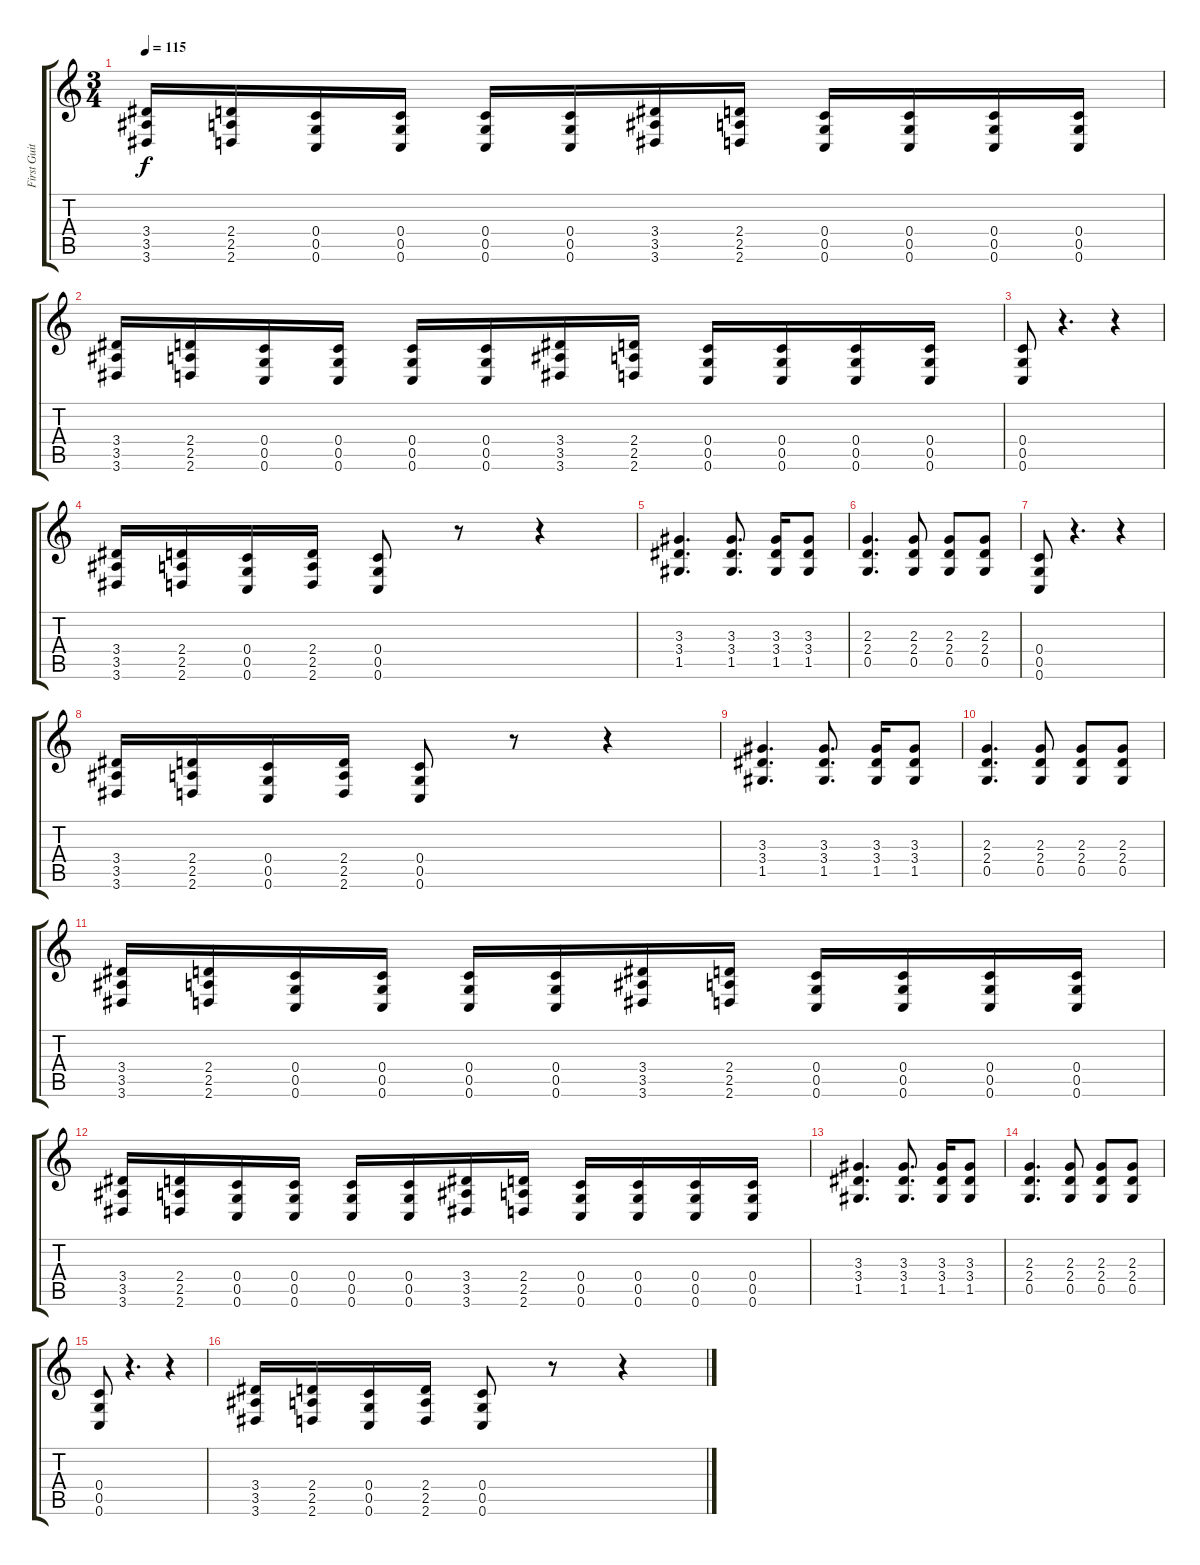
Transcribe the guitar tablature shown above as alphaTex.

\track ("First Guitar" "First Guit") {instrument electricguitarclean}
\staff {score tabs}
\tuning (D4 A3 F3 C3 G2 C2) {hide}
\ts (3 4)
\tempo 115
\clef g2
\ks c
(3.4 3.5 3.6).16{dy f} (2.4 2.5 2.6).16 (0.4 0.5 0.6).16 (0.4 0.5 0.6).16 (0.4 0.5 0.6).16 (0.4 0.5 0.6).16 (3.4 3.5 3.6).16 (2.4 2.5 2.6).16 (0.4 0.5 0.6).16 (0.4 0.5 0.6).16 (0.4 0.5 0.6).16 (0.4 0.5 0.6).16 |
(3.4 3.5 3.6).16 (2.4 2.5 2.6).16 (0.4 0.5 0.6).16 (0.4 0.5 0.6).16 (0.4 0.5 0.6).16 (0.4 0.5 0.6).16 (3.4 3.5 3.6).16 (2.4 2.5 2.6).16 (0.4 0.5 0.6).16 (0.4 0.5 0.6).16 (0.4 0.5 0.6).16 (0.4 0.5 0.6).16 |
(0.4 0.5 0.6).8{instrument distortionguitar} r.4{d} r.4 |
(3.4 3.5 3.6).16 (2.4 2.5 2.6).16 (0.4 0.5 0.6).16 (2.4 2.5 2.6).16 (0.4 0.5 0.6).8 r.8 r.4 |
(3.3 3.4 1.5).4{d} (3.3 3.4 1.5).8{d} (3.3 3.4 1.5).16 (3.3 3.4 1.5).8 |
(2.3 2.4 0.5).4{d} (2.3 2.4 0.5).8 (2.3 2.4 0.5).8 (2.3 2.4 0.5).8 |
(0.4 0.5 0.6).8{instrument distortionguitar} r.4{d} r.4 |
(3.4 3.5 3.6).16 (2.4 2.5 2.6).16 (0.4 0.5 0.6).16 (2.4 2.5 2.6).16 (0.4 0.5 0.6).8 r.8 r.4 |
(3.3 3.4 1.5).4{d} (3.3 3.4 1.5).8{d} (3.3 3.4 1.5).16 (3.3 3.4 1.5).8 |
(2.3 2.4 0.5).4{d} (2.3 2.4 0.5).8 (2.3 2.4 0.5).8 (2.3 2.4 0.5).8 |
(3.4 3.5 3.6).16 (2.4 2.5 2.6).16 (0.4 0.5 0.6).16 (0.4 0.5 0.6).16 (0.4 0.5 0.6).16 (0.4 0.5 0.6).16 (3.4 3.5 3.6).16 (2.4 2.5 2.6).16 (0.4 0.5 0.6).16 (0.4 0.5 0.6).16 (0.4 0.5 0.6).16 (0.4 0.5 0.6).16 |
(3.4 3.5 3.6).16 (2.4 2.5 2.6).16 (0.4 0.5 0.6).16 (0.4 0.5 0.6).16 (0.4 0.5 0.6).16 (0.4 0.5 0.6).16 (3.4 3.5 3.6).16 (2.4 2.5 2.6).16 (0.4 0.5 0.6).16 (0.4 0.5 0.6).16 (0.4 0.5 0.6).16 (0.4 0.5 0.6).16 |
(3.3 3.4 1.5).4{d} (3.3 3.4 1.5).8{d} (3.3 3.4 1.5).16 (3.3 3.4 1.5).8 |
(2.3 2.4 0.5).4{d} (2.3 2.4 0.5).8 (2.3 2.4 0.5).8 (2.3 2.4 0.5).8 |
(0.4 0.5 0.6).8{instrument distortionguitar} r.4{d} r.4 |
(3.4 3.5 3.6).16 (2.4 2.5 2.6).16 (0.4 0.5 0.6).16 (2.4 2.5 2.6).16 (0.4 0.5 0.6).8 r.8 r.4
